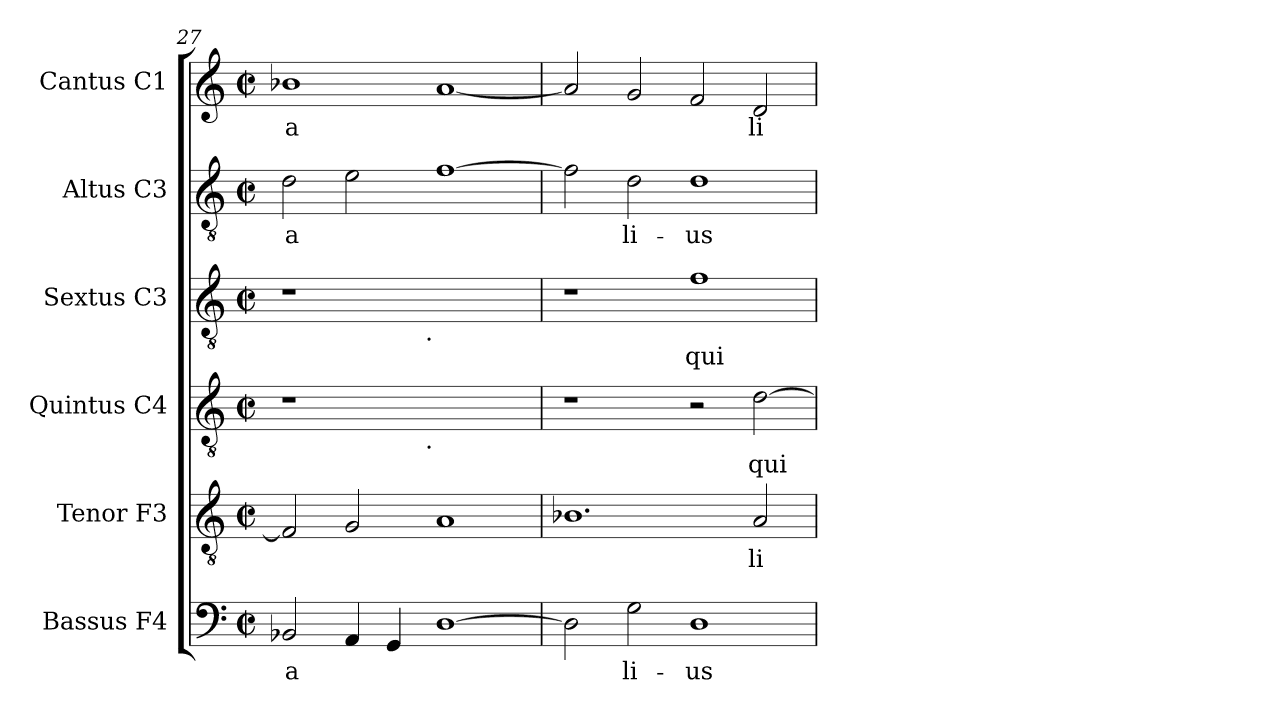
**kern	**text	**kern	**text	**kern	**text	**kern	**text	**kern	**text	**kern	**text
*part6	*part6	*part5	*part5	*part4	*part4	*part3	*part3	*part2	*part2	*part1	*part1
*staff6	*staff6	*staff5	*staff5	*staff4	*staff4	*staff3	*staff3	*staff2	*staff2	*staff1	*staff1
*I"Bassus  F4	*	*I"Tenor  F3	*	*I"Quintus  C4	*	*I"Sextus  C3	*	*I"Altus  C3	*	*I"Cantus  C1	*
*clefF4	*	*clefGv2	*	*clefGv2	*	*clefGv2	*	*clefGv2	*	*clefG2	*
*k[]	*	*k[]	*	*k[]	*	*k[]	*	*k[]	*	*k[]	*
*C:	*	*C:	*	*C:	*	*C:	*	*C:	*	*C:	*
*M2/2	*	*M2/2	*	*M2/2	*	*M2/2	*	*M2/2	*	*M2/2	*
*met(c|)	*	*met(c|)	*	*met(c|)	*	*met(c|)	*	*met(c|)	*	*met(c|)	*
=27	=27	=27	=27	=27	=27	=27	=27	=27	=27	=27	=27
!	!LO:LY:b:cj	!	!LO:LY:b:cj	!	!	!	!	!	!LO:LY:b:cj	!	!LO:LY:b:cj
*	*	*	*	*^	*	*^	*	*	*	*	*
2BB-X/	a-	2F/]	--	1r	2ryy	.	1r	2ryy	.	2d\	a-	1b-X	a-
!	!LO:LY:b:cj	!	!LO:LY:b:cj	!	!	!	!	!	!	!	!LO:LY:b:cj	!	!
4AA/	--	2G/	--	.	4...ryy	.	.	4...ryy	.	2e\	--	.	.
!	!LO:LY:b:cj	!	!	!	!	!	!	!	!	!	!	!	!
4GG/	--	.	.	.	.	.	.	.	.	.	.	.	.
!	!	!	!	!	!	!	!	!LO:TX:b:t=.	!	!	!	!	!
!	!	!	!	!	!LO:TX:b:t=.	!	!	!	!	!	!	!	!
.	.	.	.	.	1ryy	.	.	1ryy	.	.	.	.	.
!	!LO:LY:b:cj	!	!LO:LY:b:cj	!	!	!	!	!	!	!	!LO:LY:b:cj	!	!LO:LY:b:cj
[>1D	--	1A	--	1ryy	.	.	1ryy	.	.	[>1f	--	[<1a	--
.	.	.	.	.	32ryy	.	.	32ryy	.	.	.	.	.
=28	=28	=28	=28	=28	=28	=28	=28	=28	=28	=28	=28	=28	=28
!	!LO:LY:b:cj	!	!LO:LY:b:cj	!	!	!	!	!	!	!	!LO:LY:b:cj	!	!LO:LY:b:cj
*	*	*	*	*v	*v	*	*	*	*	*	*	*	*
*	*	*	*	*	*	*v	*v	*	*	*	*	*
2D\]	--	1.B-X	--	1r	.	1r	.	2f\]	--	2a/]	--
!	!LO:LY:b:cj	!	!	!	!	!	!	!	!LO:LY:b:cj	!	!LO:LY:b:cj
2G\	-li-	.	.	.	.	.	.	2d\	-li-	2g/	--
!	!LO:LY:b:cj	!	!	!	!	!	!LO:LY:b:cj	!	!LO:LY:b:cj	!	!LO:LY:b:cj
1D	-us	.	.	2r	.	1f	qui-	1d	-us	2f/	--
!	!	!	!LO:LY:b:cj	!	!LO:LY:b:cj	!	!	!	!	!	!LO:LY:b:cj
.	.	2A/	-li-	[<2d\	qui-	.	.	.	.	2d/	-li-
=	=	=	=	=	=	=	=	=	=	=	=
*-	*-	*-	*-	*-	*-	*-	*-	*-	*-	*-	*-
